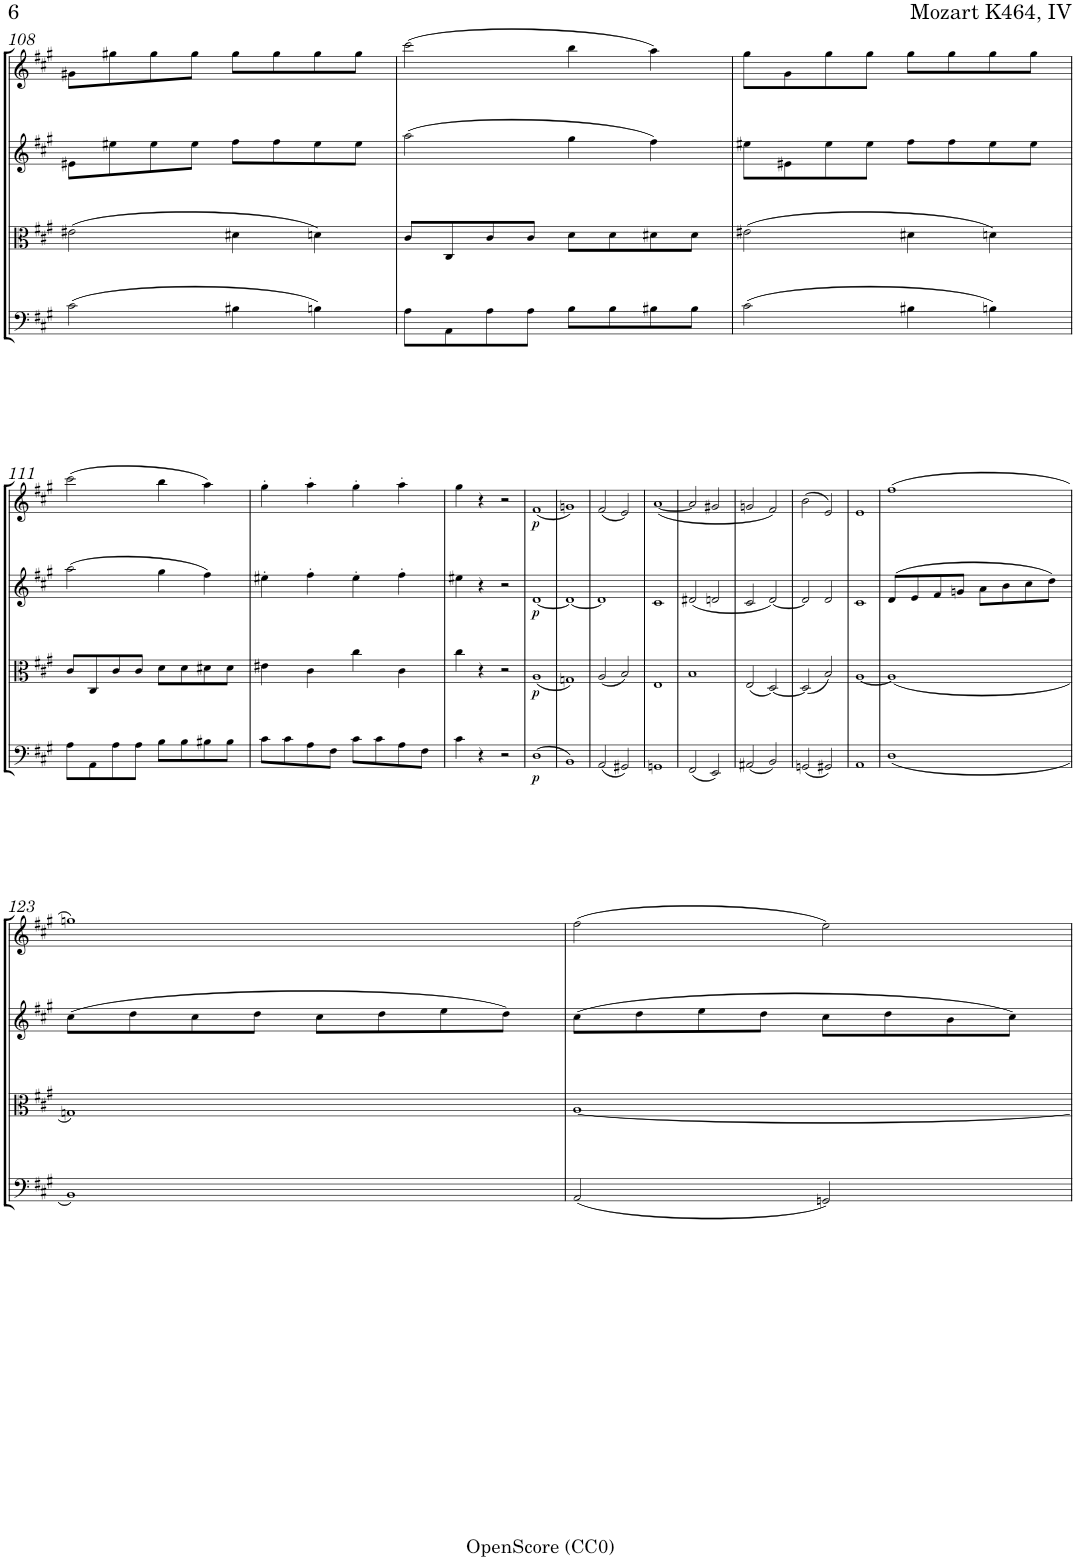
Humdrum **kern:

**kern	**dynam	**kern	**dynam	**kern	**dynam	**kern	**dynam
*part4	*part4	*part3	*part3	*part2	*part2	*part1	*part1
*staff4	*staff4	*staff3	*staff3	*staff2	*staff2	*staff1	*staff1
*I"Violoncello	*	*I"Viola	*	*I"Violin 2	*	*I"Violin 1	*
*I'Vc	*	*I'Vla	*	*I'Vln	*	*I'Vln	*
!!LO:PB:g=z
*clefF4	*	*clefC3	*	*clefG2	*	*clefG2	*
*k[f#c#g#]	*	*k[f#c#g#]	*	*k[f#c#g#]	*	*k[f#c#g#]	*
*M4/4	*	*M4/4	*	*M4/4	*	*M4/4	*
*met(c)	*	*met(c)	*	*met(c)	*	*met(c)	*
=108	=108	=108	=108	=108	=108	=108	=108
(2c#\	.	(2e#X\	.	8e#X\L	.	8g#X\L	.
.	.	.	.	8ee#X\	.	8gg#X\	.
.	.	.	.	8ee#\	.	8gg#\	.
.	.	.	.	8ee#\J	.	8gg#\J	.
4B#X\	.	4d#X\	.	8ff#\L	.	8gg#\L	.
.	.	.	.	8ff#\	.	8gg#\	.
4Bn\)	.	4dn\)	.	8ee#\	.	8gg#\	.
.	.	.	.	8ee#\J	.	8gg#\J	.
=109	=109	=109	=109	=109	=109	=109	=109
8A\L	.	8c#/L	.	(2aa\	.	(2ccc#\	.
8AA\	.	8C#/	.	.	.	.	.
8A\	.	8c#/	.	.	.	.	.
8A\J	.	8c#/J	.	.	.	.	.
8B\L	.	8d\L	.	4gg#\	.	4bb\	.
8B\	.	8d\	.	.	.	.	.
8B#X\	.	8d#X\	.	4ff#\)	.	4aa\)	.
8B#\J	.	8d#\J	.	.	.	.	.
=110	=110	=110	=110	=110	=110	=110	=110
(2c#\	.	(2e#X\	.	8ee#X\L	.	8gg#\L	.
.	.	.	.	8e#X\	.	8g#\	.
.	.	.	.	8ee#\	.	8gg#\	.
.	.	.	.	8ee#\J	.	8gg#\J	.
4B#X\	.	4d#X\	.	8ff#\L	.	8gg#\L	.
.	.	.	.	8ff#\	.	8gg#\	.
4Bn\)	.	4dn\)	.	8ee#\	.	8gg#\	.
.	.	.	.	8ee#\J	.	8gg#\J	.
!!LO:LB:g=z
=111	=111	=111	=111	=111	=111	=111	=111
8A\L	.	8c#/L	.	(2aa\	.	(2ccc#\	.
8AA\	.	8C#/	.	.	.	.	.
8A\	.	8c#/	.	.	.	.	.
8A\J	.	8c#/J	.	.	.	.	.
8B\L	.	8d\L	.	4gg#\	.	4bb\	.
8B\	.	8d\	.	.	.	.	.
8B#X\	.	8d#X\	.	4ff#\)	.	4aa\)	.
8B#\J	.	8d#\J	.	.	.	.	.
=112	=112	=112	=112	=112	=112	=112	=112
8c#\L	.	4e#X\	.	4ee#X'\	.	4gg#'\	.
8c#\	.	.	.	.	.	.	.
8A\	.	4c#\	.	4ff#'\	.	4aa'\	.
8F#\J	.	.	.	.	.	.	.
8c#\L	.	4cc#\	.	4ee#'\	.	4gg#'\	.
8c#\	.	.	.	.	.	.	.
8A\	.	4c#\	.	4ff#'\	.	4aa'\	.
8F#\J	.	.	.	.	.	.	.
=113	=113	=113	=113	=113	=113	=113	=113
4c#\	.	4cc#\	.	4ee#X\	.	4gg#\	.
4r	.	4r	.	4r	.	4r	.
2r	.	2r	.	2r	.	2r	.
=114	=114	=114	=114	=114	=114	=114	=114
!	!LO:DY:b	!	!LO:DY:b	!	!LO:DY:b	!	!LO:DY:b
(1D	p	(1A	p	[1d	p	(1f#	p
=115	=115	=115	=115	=115	=115	=115	=115
1BB)	.	1Gn)	.	1d_	.	1gn)	.
=116	=116	=116	=116	=116	=116	=116	=116
(2AA/	.	(2A/	.	1d]	.	(2f#/	.
2GG#X/)	.	2B/)	.	.	.	2e/)	.
=117	=117	=117	=117	=117	=117	=117	=117
1GGn	.	1E	.	1c#	.	(<[1a	.
=118	=118	=118	=118	=118	=118	=118	=118
(2FF#/	.	1B	.	(<2d#X/	.	2a/]	.
2EE/)	.	.	.	2dn/	.	2g#X/	.
=119	=119	=119	=119	=119	=119	=119	=119
(2AA#X/	.	(2E/	.	2c#/	.	2gn/	.
2BB/)	.	[2D/)	.	[2d/)	.	2f#/)	.
=120	=120	=120	=120	=120	=120	=120	=120
(2GGn/	.	(2D/]	.	2d/]	.	(2b\	.
2GG#X/)	.	2B/)	.	2d/	.	2e/)	.
=121	=121	=121	=121	=121	=121	=121	=121
1AA	.	[1A	.	1c#	.	1e	.
=122	=122	=122	=122	=122	=122	=122	=122
(<1D	.	(1A]	.	(8d/L	.	(1ff#	.
.	.	.	.	8e/	.	.	.
.	.	.	.	8f#/	.	.	.
.	.	.	.	8gn/J	.	.	.
.	.	.	.	8a\L	.	.	.
.	.	.	.	8b\	.	.	.
.	.	.	.	8cc#\	.	.	.
.	.	.	.	8dd\J)	.	.	.
!!LO:LB:g=z
=123	=123	=123	=123	=123	=123	=123	=123
1BB)	.	1Gn)	.	(8cc#\L	.	1ggn)	.
.	.	.	.	8dd\	.	.	.
.	.	.	.	8cc#\	.	.	.
.	.	.	.	8dd\J	.	.	.
.	.	.	.	8cc#\L	.	.	.
.	.	.	.	8dd\	.	.	.
.	.	.	.	8ee\	.	.	.
.	.	.	.	8dd\J)	.	.	.
=124	=124	=124	=124	=124	=124	=124	=124
(2AA/	.	[1A	.	(8cc#\L	.	(2ff#\	.
.	.	.	.	8dd\	.	.	.
.	.	.	.	8ee\	.	.	.
.	.	.	.	8dd\J	.	.	.
2GGn/)	.	.	.	8cc#\L	.	2ee\)	.
.	.	.	.	8dd\	.	.	.
.	.	.	.	8b\	.	.	.
.	.	.	.	8cc#\J)	.	.	.
=	=	=	=	=	=	=	=
*-	*-	*-	*-	*-	*-	*-	*-
